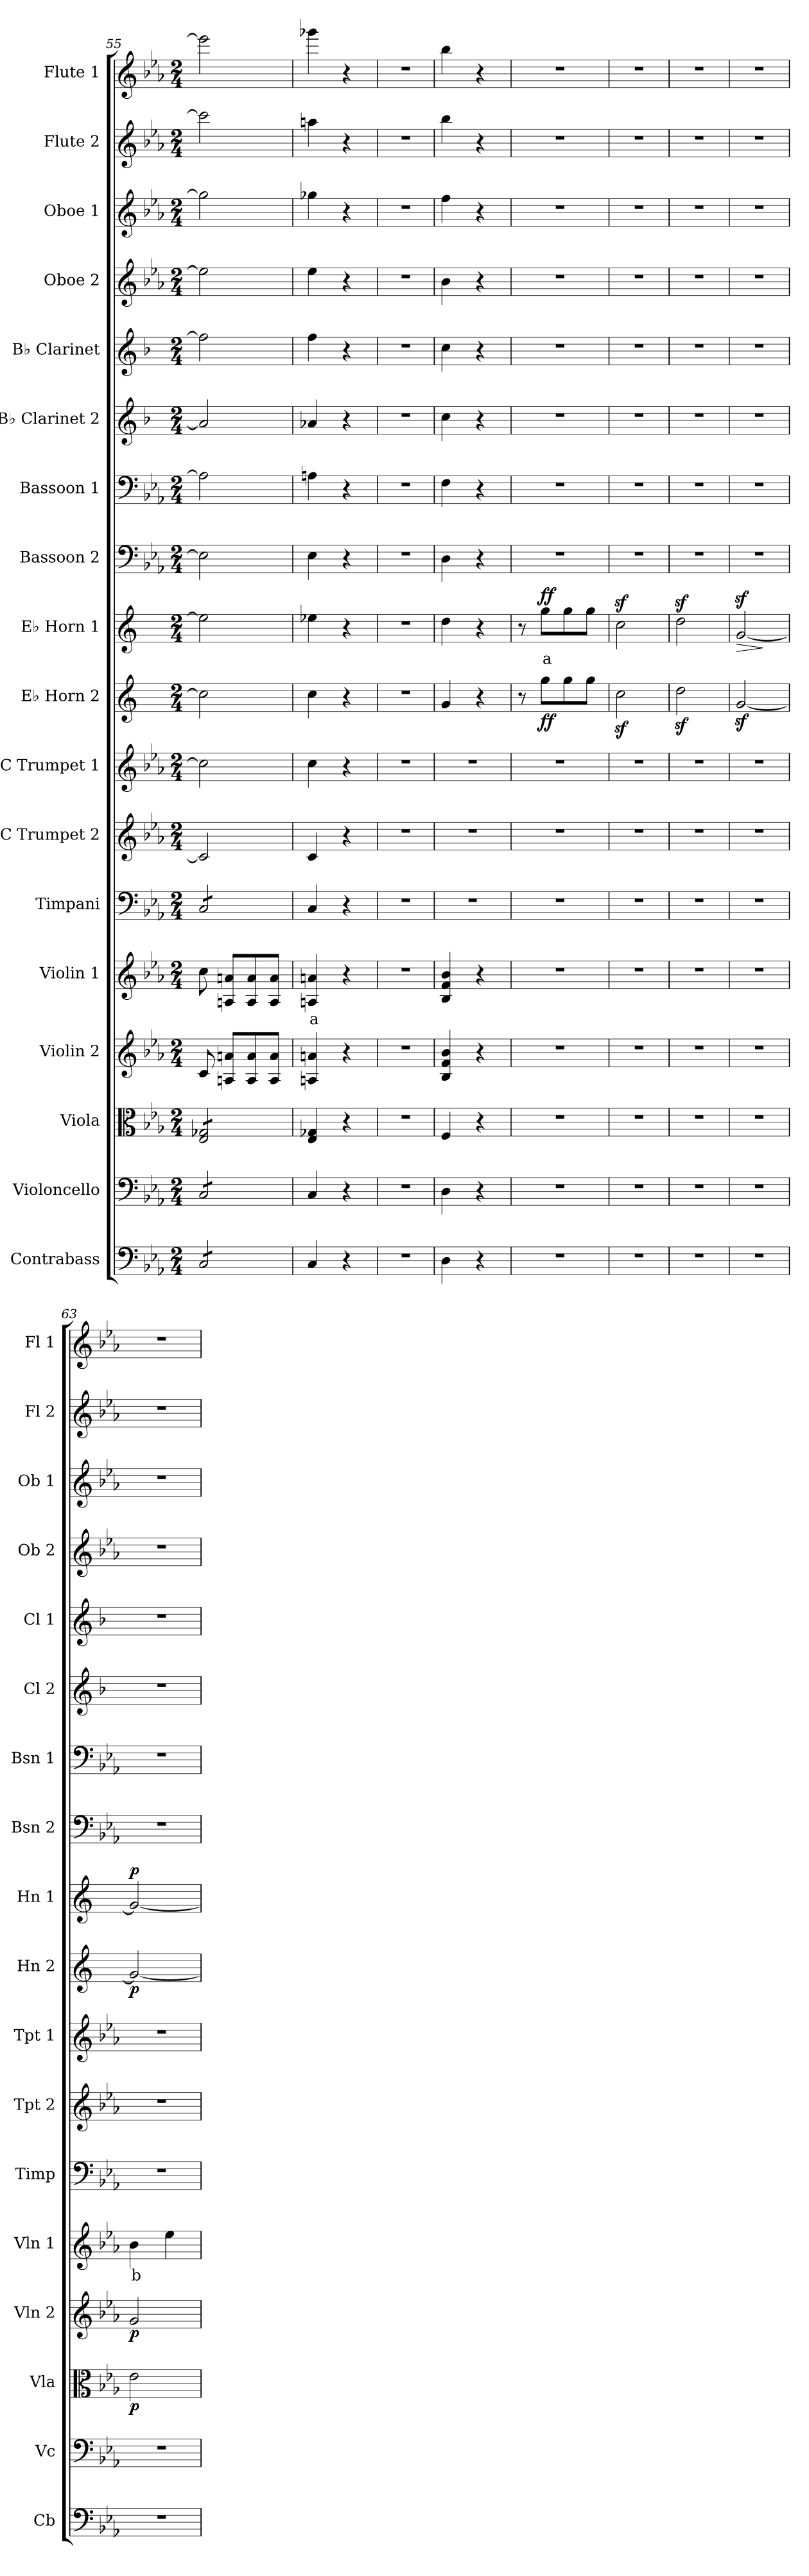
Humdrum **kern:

**kern	**kern	**kern	**dynam	**kern	**dynam	**kern	**text	**dynam	**kern	**kern	**kern	**kern	**dynam	**kern	**text	**dynam	**kern	**kern	**kern	**kern	**kern	**kern	**kern	**kern
*part18	*part17	*part16	*part16	*part15	*part15	*part14	*part14	*part14	*part13	*part12	*part11	*part10	*part10	*part9	*part9	*part9	*part8	*part7	*part6	*part5	*part4	*part3	*part2	*part1
*staff18	*staff17	*staff16	*staff16	*staff15	*staff15	*staff14	*staff14	*staff14	*staff13	*staff12	*staff11	*staff10	*staff10	*staff9	*staff9	*staff9	*staff8	*staff7	*staff6	*staff5	*staff4	*staff3	*staff2	*staff1
*I"Contrabass	*I"Violoncello	*I"Viola	*	*I"Violin 2	*	*I"Violin 1	*	*	*I"Timpani	*I"C Trumpet 2	*I"C Trumpet 1	*I"E♭ Horn 2	*	*I"E♭ Horn 1	*	*	*I"Bassoon 2	*I"Bassoon 1	*I"B♭ Clarinet 2	*I"B♭ Clarinet	*I"Oboe 2	*I"Oboe 1	*I"Flute 2	*I"Flute 1
*I'Cb	*I'Vc	*I'Vla	*	*I'Vln 2	*	*I'Vln 1	*	*	*I'Timp	*I'Tpt 2	*I'Tpt 1	*I'Hn 2	*	*I'Hn 1	*	*	*I'Bsn 2	*I'Bsn 1	*I'Cl 2	*I'Cl 1	*I'Ob 2	*I'Ob 1	*I'Fl 2	*I'Fl 1
*clefF4	*clefF4	*clefC3	*	*clefG2	*	*clefG2	*	*	*clefF4	*clefG2	*clefG2	*clefG2	*	*clefG2	*	*	*clefF4	*clefF4	*clefG2	*clefG2	*clefG2	*clefG2	*clefG2	*clefG2
*ITrd7c12	*	*	*	*	*	*	*	*	*	*	*	*ITrd5c9	*	*ITrd5c9	*	*	*	*	*ITrd1c2	*ITrd1c2	*	*	*	*
*k[b-e-a-]	*k[b-e-a-]	*k[b-e-a-]	*	*k[b-e-a-]	*	*k[b-e-a-]	*	*	*k[b-e-a-]	*k[b-e-a-]	*k[b-e-a-]	*k[b-e-a-]	*	*k[b-e-a-]	*	*	*k[b-e-a-]	*k[b-e-a-]	*k[b-e-a-]	*k[b-e-a-]	*k[b-e-a-]	*k[b-e-a-]	*k[b-e-a-]	*k[b-e-a-]
*M2/4	*M2/4	*M2/4	*	*M2/4	*	*M2/4	*	*	*M2/4	*M2/4	*M2/4	*M2/4	*	*M2/4	*	*	*M2/4	*M2/4	*M2/4	*M2/4	*M2/4	*M2/4	*M2/4	*M2/4
=55	=55	=55	=55	=55	=55	=55	=55	=55	=55	=55	=55	=55	=55	=55	=55	=55	=55	=55	=55	=55	=55	=55	=55	=55
*tremolo	*	*	*	*	*	*	*	*	*	*	*	*	*	*	*	*	*	*	*	*	*	*	*	*
*	*tremolo	*	*	*	*	*	*	*	*	*	*	*	*	*	*	*	*	*	*	*	*	*	*	*
*	*	*tremolo	*	*	*	*	*	*	*	*	*	*	*	*	*	*	*	*	*	*	*	*	*	*
*	*	*	*	*	*	*	*	*	*tremolo	*	*	*	*	*	*	*	*	*	*	*	*	*	*	*
8CC/L	8C/L	8E-/ 8G-X/L	.	8c/	.	8cc\	.	.	8C/L	2c/]	2cc\]	2e-\]	.	2g-\]	.	.	2E-\]	2A\]	2g-/]	2ee-\]	2ee-\]	2gg-\]	2ccc\]	2eee-\]
8CC/	8C/	8E-/ 8G-X/	.	8An/ 8an/L	.	8An/ 8an/L	.	.	8C/	.	.	.	.	.	.	.	.	.	.	.	.	.	.	.
8CC/	8C/	8E-/ 8G-X/	.	8A/ 8a/	.	8A/ 8a/	.	.	8C/	.	.	.	.	.	.	.	.	.	.	.	.	.	.	.
8CC/J	8C/J	8E-/ 8G-X/J	.	8A/ 8a/J	.	8A/ 8a/J	.	.	8C/J	.	.	.	.	.	.	.	.	.	.	.	.	.	.	.
*	*	*	*	*	*	*	*	*	*Xtremolo	*	*	*	*	*	*	*	*	*	*	*	*	*	*	*
*	*	*Xtremolo	*	*	*	*	*	*	*	*	*	*	*	*	*	*	*	*	*	*	*	*	*	*
*	*Xtremolo	*	*	*	*	*	*	*	*	*	*	*	*	*	*	*	*	*	*	*	*	*	*	*
*Xtremolo	*	*	*	*	*	*	*	*	*	*	*	*	*	*	*	*	*	*	*	*	*	*	*	*
=56	=56	=56	=56	=56	=56	=56	=56	=56	=56	=56	=56	=56	=56	=56	=56	=56	=56	=56	=56	=56	=56	=56	=56	=56
!	!	!	!	!	!	!	!LO:LY:b:color=#FF0000	!	!	!	!	!	!	!	!	!	!	!	!	!	!	!	!	!
4CC/	4C/	4E-/ 4G-X/	.	4An/ 4an/	.	4An/ 4an/	a	.	4C/	4c/	4cc\	4e-\	.	4g-X\	.	.	4E-\	4An\	4g-X/	4ee-\	4ee-\	4gg-X\	4aan\	4ggg-X\
4r	4r	4r	.	4r	.	4r	.	.	4r	4r	4r	4r	.	4r	.	.	4r	4r	4r	4r	4r	4r	4r	4r
=57	=57	=57	=57	=57	=57	=57	=57	=57	=57	=57	=57	=57	=57	=57	=57	=57	=57	=57	=57	=57	=57	=57	=57	=57
2r	2r	2r	.	2r	.	2r	.	.	2r	2r	2r	2r	.	2r	.	.	2r	2r	2r	2r	2r	2r	2r	2r
=58	=58	=58	=58	=58	=58	=58	=58	=58	=58	=58	=58	=58	=58	=58	=58	=58	=58	=58	=58	=58	=58	=58	=58	=58
4DD\	4D\	4F/	.	4B-/ 4f/ 4b-/	.	4B-/ 4f/ 4b-/	.	.	2r	2r	2r	4B-/	.	4f\	.	.	4D\	4F\	4b-\	4b-\	4b-\	4ff\	4bb-\	4bb-\
4r	4r	4r	.	4r	.	4r	.	.	.	.	.	4r	.	4r	.	.	4r	4r	4r	4r	4r	4r	4r	4r
=59	=59	=59	=59	=59	=59	=59	=59	=59	=59	=59	=59	=59	=59	=59	=59	=59	=59	=59	=59	=59	=59	=59	=59	=59
2r	2r	2r	.	2r	.	2r	.	.	2r	2r	2r	8r	.	8r	.	.	2r	2r	2r	2r	2r	2r	2r	2r
!	!	!	!	!	!	!	!	!	!	!	!	!	!LO:DY:b	!	!LO:LY:b:color=#FF0000	!LO:DY:b	!	!	!	!	!	!	!	!
.	.	.	.	.	.	.	.	.	.	.	.	8b-\L	ff	8b-\L	a	ff	.	.	.	.	.	.	.	.
.	.	.	.	.	.	.	.	.	.	.	.	8b-\	.	8b-\	.	.	.	.	.	.	.	.	.	.
.	.	.	.	.	.	.	.	.	.	.	.	8b-\J	.	8b-\J	.	.	.	.	.	.	.	.	.	.
=60	=60	=60	=60	=60	=60	=60	=60	=60	=60	=60	=60	=60	=60	=60	=60	=60	=60	=60	=60	=60	=60	=60	=60	=60
2r	2r	2r	.	2r	.	2r	.	.	2r	2r	2r	2e-z<\	.	2e-z<\	.	.	2r	2r	2r	2r	2r	2r	2r	2r
=61	=61	=61	=61	=61	=61	=61	=61	=61	=61	=61	=61	=61	=61	=61	=61	=61	=61	=61	=61	=61	=61	=61	=61	=61
2r	2r	2r	.	2r	.	2r	.	.	2r	2r	2r	2fz<\	.	2fz<\	.	.	2r	2r	2r	2r	2r	2r	2r	2r
=62	=62	=62	=62	=62	=62	=62	=62	=62	=62	=62	=62	=62	=62	=62	=62	=62	=62	=62	=62	=62	=62	=62	=62	=62
!	!	!	!	!	!	!	!	!	!	!	!	!	!	!	!	!LO:HP:b	!	!	!	!	!	!	!	!
2r	2r	2r	.	2r	.	2r	.	.	2r	2r	2r	[2B-z</	.	[2B-z</	.	>	2r	2r	2r	2r	2r	2r	2r	2r
.	.	.	.	.	.	.	.	.	.	.	.	.	.	.	.	]	.	.	.	.	.	.	.	.
!!LO:PB:g=z
=63	=63	=63	=63	=63	=63	=63	=63	=63	=63	=63	=63	=63	=63	=63	=63	=63	=63	=63	=63	=63	=63	=63	=63	=63
!	!	!	!LO:DY:b	!	!LO:DY:b	!	!LO:LY:b:color=#FF0000	!LO:DY:b	!	!	!	!	!	!	!	!	!	!	!	!	!	!	!	!
!	!	!	!	!	!	!	!	!LO:DY:n=1:b	!	!	!	!	!LO:DY:b	!	!	!LO:DY:b	!	!	!	!	!	!	!	!
2r	2r	2e-\	p	2g/	p	4b-\	b	p other-dynamics	2r	2r	2r	2B-/_	p	2B-/_	.	p	2r	2r	2r	2r	2r	2r	2r	2r
.	.	.	.	.	.	4ee-\	.	.	.	.	.	.	.	.	.	.	.	.	.	.	.	.	.	.
=	=	=	=	=	=	=	=	=	=	=	=	=	=	=	=	=	=	=	=	=	=	=	=	=
*-	*-	*-	*-	*-	*-	*-	*-	*-	*-	*-	*-	*-	*-	*-	*-	*-	*-	*-	*-	*-	*-	*-	*-	*-
